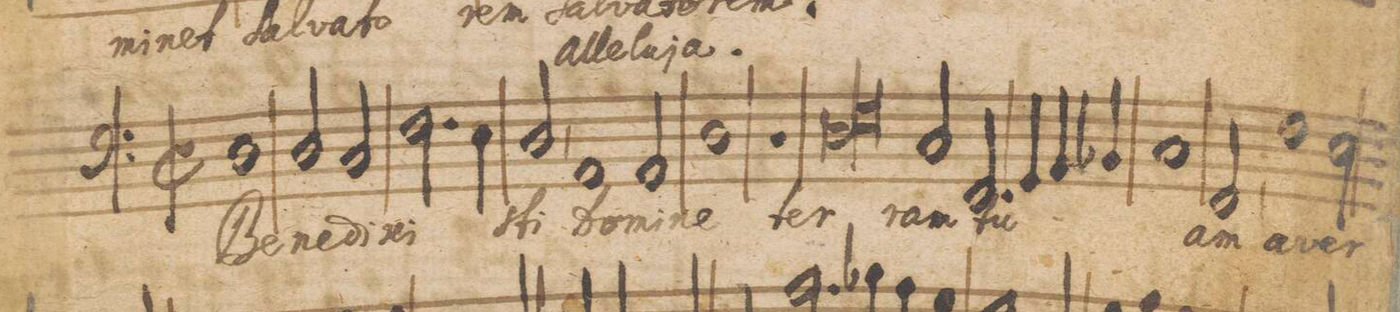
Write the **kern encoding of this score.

**kern	**text	**text
*I"Baſsus.	*	*
*clefF4	*	*
*k[]	*	*
*M3/2	*	*
*M2/1	*	*
*met(C|)	*	*
*met(C|)	*	*
1D\	Be-	.
2D/	-ne-	.
2C/	-di-	.
=31-	=31-	=31-
2.F\	-xi-	.
4E\	.	.
2D,/	-sti	.
1AA/	Do-	.
=32-	=32-	=32-
2AA/	-mi-	.
1D\	-ne	.
=33-	=33-	=33-
1r	.	.
*lig	*	*
1D\	ter-	.
=34-	=34-	=34-
1F\	.	.
*Xlig	*	*
2C/	-ram	.
2.FF/	tu-	.
=35-	=35-	=35-
4GG/	.	.
4AA/	.	.
4BB-X/	.	.
1C/	.	.
=36-	=36-	=36-
2FF,/	-am	.
1F\	a-	.
2E\	-ver-	.
=37-	=37-	=37-
*-	*-	*-
